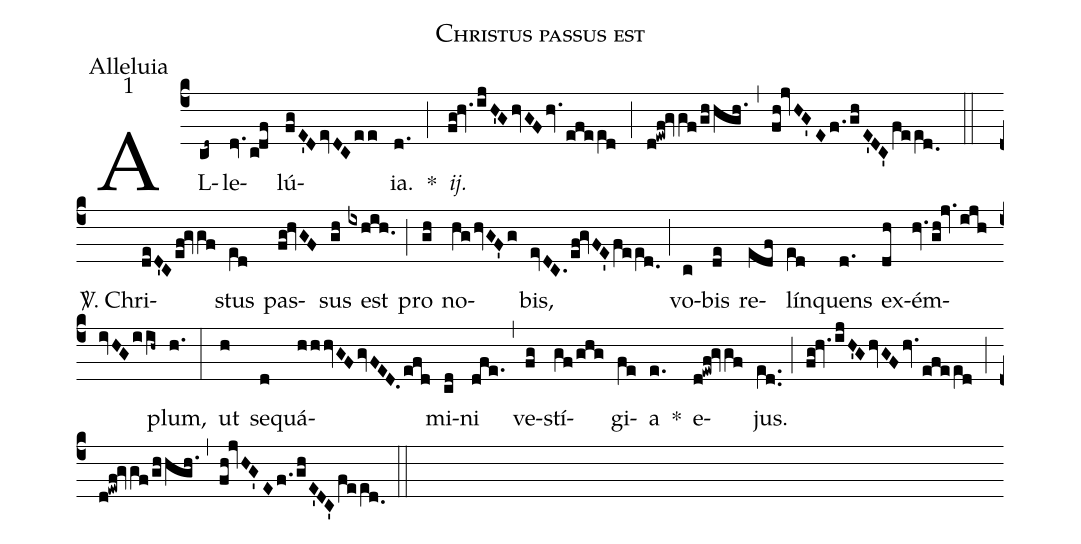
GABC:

name:Christus passus est;
office-part:Alleluia;
mode:1;
%%
(c4) AL(cd~)le(dv.cdf)lú(fgE'DevDCee){ia}.(d.) *(;) <i>ij.</i>(fg!hv.ijH'GhvGFhv.efee[ll:1]d) (;) (d!ewf!gvgf/ghhgh.) (,) (fh!jvHG'Ef./ghE'DC'fee[ll:1]d.0) (::) <sp>V/</sp>. Chri(deD'Cef!gvgf)stus(e[ll:1]d) pas(fg!hvGF)sus(gh) est(ixhih.) (;) pro(gh) no(hghvGF'g)bis,(evDC.ef!gvFE'fee[ll:1]d.0) (;) vo(c)bis(de) re(edf)lín(e[ll:1]d)quens(d.) ex(dh)ém(hv.gh!jv.ijhivHGiih~)plum,(h.) (:) ut(h) se(d)quá(hhhvGFgvFED.efd)mi(cd)ni(dfe.) (,) ve(fg)stí(gf/ghg)gi(fe)a(e.) *() e(d!ewf!gvgf)jus.(e[ll:1]d..) (;) (fg!hv./!ijH'G/!hvGF/!hv.efee[ll:1]d) (;) (d!ewf!gvgf/ghhgh.) (,) (fh!jvHG'Ef./ghE'DC'fee[ll:1]d.0) (::)
